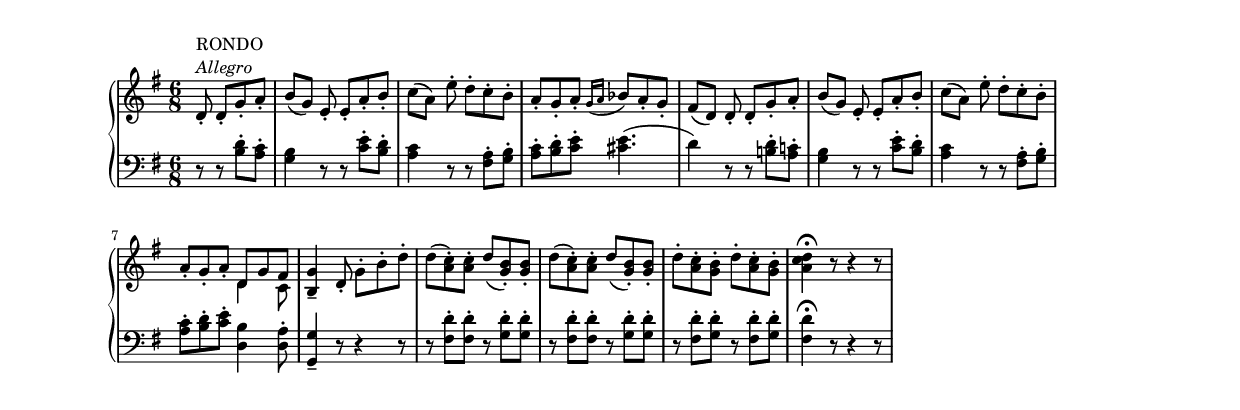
\version "2.11.51"
\include "english.ly"
#(set-global-staff-size 15)
\paper{
  ragged-right=##t
  line-width=17\cm
  indent=0\cm
}
 
\layout {
  \context { \Score
    \override PaperColumn #'keep-inside-line = ##t
    \override NonMusicalPaperColumn #'keep-inside-line = ##t
  }
}

% NR 1.3 Expressive marks

% L. v. Beethoven, Op. 49 no. 1 
% Piano sonata 19 - "Leichte Sonate"
% measures 1 - 12

%\layout {
%   \context {
%      \Score
%      \override SpacingSpanner #'base-shortest-duration = 
%         #(ly:make-moment 1 20) 
%   }
%}

\new PianoStaff <<

   % RH Staff
   \new Staff {
      \clef treble
      \key g \major
      \time 6/8
      \partial 2
      \once \override TextScript #'staff-padding = #2
      d'8 \staccato
      ^ \markup { \column {
         "RONDO"
         \italic "Allegro" } }
      d'8 \staccato
      g'8 \staccato
      a'8 \staccato

      |

      b'8 [ (
      g'8 ] )
      e'8 \staccato
      e' \staccato
      a'8 \staccato
      b'8 \staccato

      |

      c''8 [ (
      a'8 ] )
      e''8 \staccato
      d''8 \staccato
      c''8 \staccato
      b'8 \staccato

      |

      a'8 \staccato
      g'8 \staccato
      a'8 \staccato
      \acciaccatura { g'16 [ a'16 ] }
      bf'8
      a'8 \staccato
      g'8 \staccato

      |

      fs'8 [ (
      d'8 ] )
      d'8 \staccato
      d'8 \staccato
      g'8 \staccato
      a'8 \staccato

      |

      b'8 [ (
      g'8 ] )
      e'8 \staccato
      e'8 \staccato
      a'8 \staccato
      b'8 \staccato

      |

      c''8 [ (
      a'8 ] )
      e''8 \staccato
      d''8 \staccato
      c''8 \staccato
      b'8 \staccato

      |

      a'8 \staccato
      g'8 \staccato
      a'8 \staccato
      <<
         {
            \voiceOne
            d'8
            g'8
            fs'8
            \oneVoice
         }
         \new Voice {
            \voiceTwo
            d'4
            c'8
            \oneVoice
         }
      >>

      |

      <b g'>4 \tenuto
      d'8 \staccato
      g'8 \staccato
      b'8 \staccato
      d''8 \staccato

      |

      d''8 (
      <c'' a'>8 \staccato )
      <c'' a'>8 \staccato
      d''8 (
      <b' g'>8 \staccato )
      <b' g'>8 \staccato

      |

      d''8 (
      <c'' a'>8 \staccato )
      <c'' a'>8 \staccato
      d''8 (
      <b' g'>8 \staccato )
      <b' g'>8 \staccato

      |

      d''8 \staccato
      <c'' a'>8 \staccato
      <b' g'>8 \staccato
      d'' \staccato
      <c'' a'>8 \staccato
      <b' g'>8 \staccato

      |

      <d'' c'' a'>4 \fermata
      r8 r4 r8
   }

   % LH Staff
   \new Staff {
      \clef bass
      \key g \major
      \time 6/8
      \partial 2
      r8
      r8
      <d' b>8 \staccato
      <c' a>8 \staccato

      |

      <b g>4
      r8
      r8
      <e' c'>8 \staccato
      <d' b>8 \staccato

      |

      <c' a>4
      r8
      r8
      <a fs>8 \staccato
      <b g>8 \staccato

      |

      <c' a>8 \staccato
      <b d'>8 \staccato
      <e' c'>8 \staccato
      <e' cs'>4. (

      |

      d'4 )
      r8
      r8
      <d' b!>8 \staccato
      <c'! a>8 \staccato

      |

      <b g>4
      r8
      r8
      <e' c'>8 \staccato
      <d' b>8 \staccato

      |

      <c' a>4
      r8
      r8
      <a fs>8 \staccato
      <b g>8 \staccato 

      |

      <c' a>8 \staccato
      <d' b>8 \staccato
      <e' c'>8 \staccato
      <b d>4
      <a d>8 \staccato

      |

      <g g,>4 \tenuto
      r8
      r4
      r8

      |

      r8
      <d' fs>8 \staccato
      <d' fs>8 \staccato
      r8
      <d' g>8 \staccato
      <d' g>8 \staccato

      |

      r8
      <d' fs>8 \staccato
      <d' fs>8 \staccato
      r8
      <d' g>8 \staccato
      <d' g>8 \staccato

      |

      r8
      <d' fs>8 \staccato
      <d' g>8 \staccato
      r8
      <d' fs>8 \staccato
      <d' g>8 \staccato

      |

      <d' fs>4 \fermata
      r8 r4 r8
   }

>>
